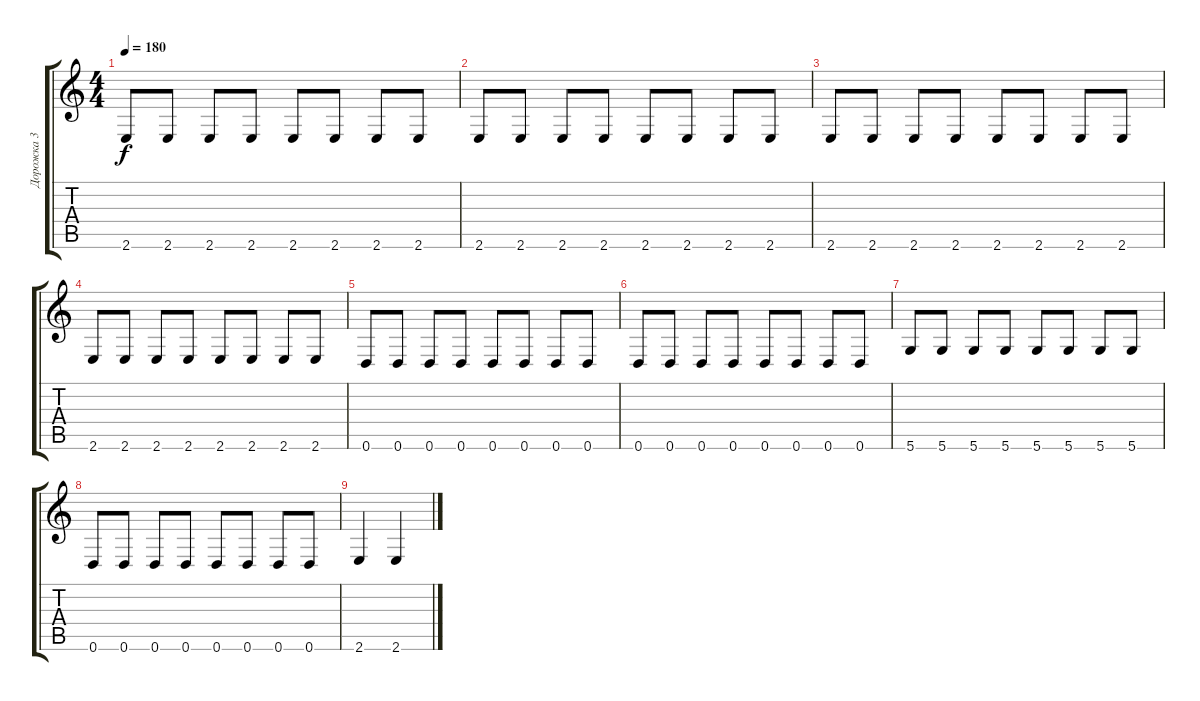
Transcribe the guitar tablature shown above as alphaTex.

\track ("Дорожка 3" "Дорожка 3") {instrument electricbassfinger}
\staff {score tabs}
\tuning (E4 B3 G3 D3 A2 D2) {hide}
\ts (4 4)
\tempo 180
\clef g2
\ks c
2.6.8{dy f} 2.6.8 2.6.8 2.6.8 2.6.8 2.6.8 2.6.8 2.6.8 |
2.6.8 2.6.8 2.6.8 2.6.8 2.6.8 2.6.8 2.6.8 2.6.8 |
2.6.8 2.6.8 2.6.8 2.6.8 2.6.8 2.6.8 2.6.8 2.6.8 |
2.6.8 2.6.8 2.6.8 2.6.8 2.6.8 2.6.8 2.6.8 2.6.8 |
0.6.8 0.6.8 0.6.8 0.6.8 0.6.8 0.6.8 0.6.8 0.6.8 |
0.6.8 0.6.8 0.6.8 0.6.8 0.6.8 0.6.8 0.6.8 0.6.8 |
5.6.8 5.6.8 5.6.8 5.6.8 5.6.8 5.6.8 5.6.8 5.6.8 |
0.6.8 0.6.8 0.6.8 0.6.8 0.6.8 0.6.8 0.6.8 0.6.8 |
2.6.4 2.6.4
